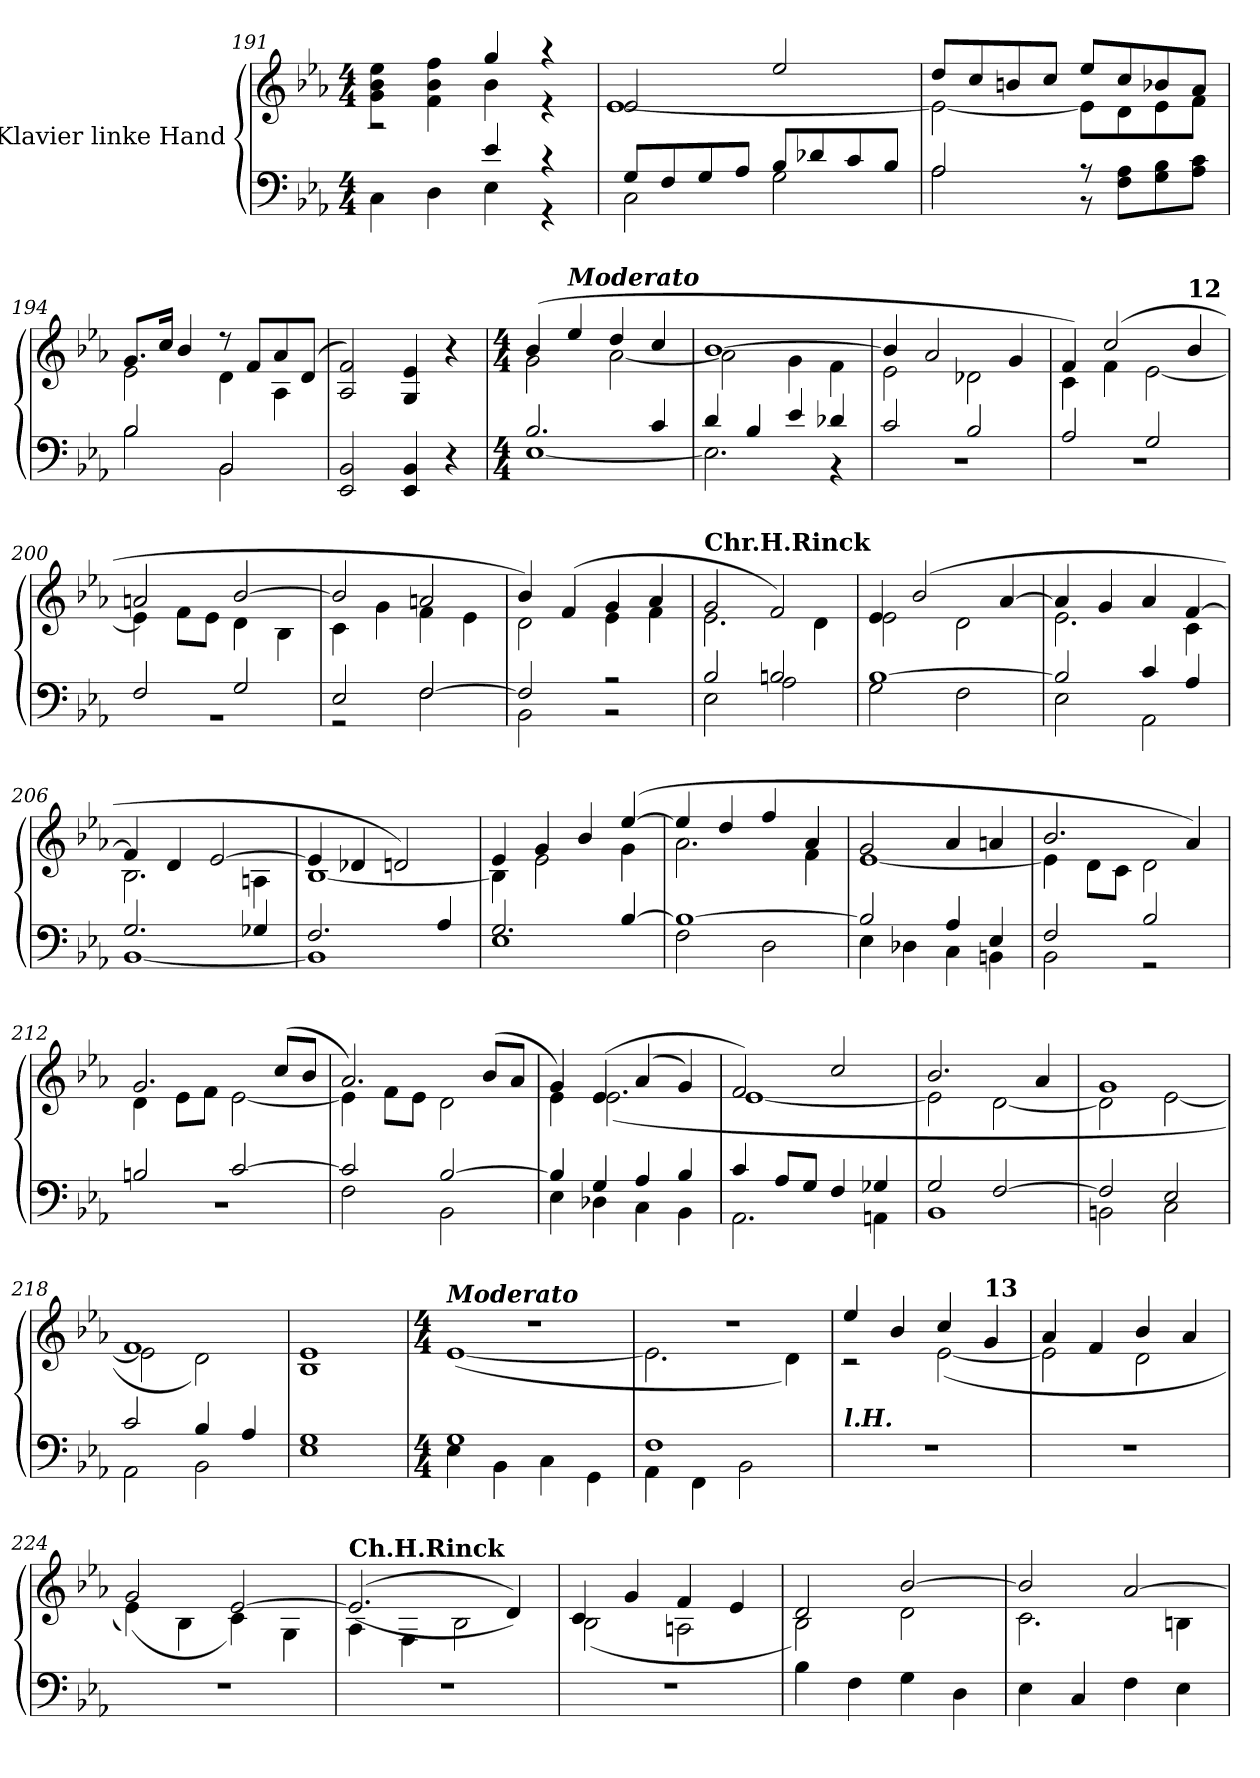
**kern	**kern
*part1	*part1
*staff2	*staff1
*I"Klavier linke Hand	*
*clefF4	*clefG2
*k[b-e-a-]	*k[b-e-a-]
*M4/4	*M4/4
=191	=191
*^	*^
*	*	*	*^
4C\	2ryy	4g\ 4b-\ 4ee-\	2ryy	2r
4D\	.	4f\ 4b-\ 4ff\	.	.
4e-/	4E-\	4gg/	4b-\	2ryy
4r	4r	4r	4r	.
*	*	*	*v	*v
=192	=192	=192	=192
8G/L	2C\	2e-/	[1e-
8F/	.	.	.
8G/	.	.	.
8A-/J	.	.	.
8B-/L	2G\	2ee-/	.
8d-X/	.	.	.
8c/	.	.	.
8B-/J	.	.	.
=193	=193	=193	=193
2A-/	2A-\	8dd/L	2e-\_
.	.	8cc/	.
.	.	8bn/	.
.	.	8cc/J	.
8r	8r	8ee-/L	8e-\L]
8F\ 8A-\L	4.ryy	8cc/	8d\
8G\ 8B-\	.	8b-X/	8e-\
8A-\ 8c\J	.	8a-/J	8f\J
!!LO:LB:g=z	!!
=194	=194	=194	=194
2B-/	2B-\	8.g/L	2e-\
.	.	16cc/Jk	.
.	.	4b-/	.
2BB-/	2BB-\	8r	4d\
.	.	8f/L	.
.	.	8a-/	4A-\
.	.	(8d/J	.
*v	*v	*	*
*	*v	*v
=195	=195
2EE-/ 2BB-/	2A-/ 2f/)
4EE-/ 4BB-/	4G/ 4e-/
4r	4r
!!LO:LB:g=z
=196	=196
*M4/4	*M4/4
*^	*^
2.B-/	[1E-	(4b-/	2g\
!	!	!LO:TX:a:Bi:t=Moderato	!
.	.	4ee-/	.
.	.	4dd/	[2a-\
4c/	.	4cc/	.
=197	=197	=197	=197
4d/	2.E-\]	[1b-	2a-\]
4B-/	.	.	.
4e-/	.	.	4g\
4d-X/	4r	.	4f\
=198	=198	=198	=198
2c/	1r	4b-/]	2e-\
.	.	2a-/	.
2B-/	.	.	2d-X\
.	.	4g/	.
=199	=199	=199	=199
2A-/	1r	4f/)	4c\
.	.	(2cc/	4f\
2G/	.	.	[2e-\
!	!	!LO:TX:a:B:t=12	!
.	.	4b-/	.
=200	=200	=200	=200
2F/	1r	2an/	4e-\]
.	.	.	8f\L
.	.	.	8e-\J
2G/	.	[2b-/	4d\
.	.	.	4B-\
=201	=201	=201	=201
2E-/	2r	2b-/]	4c\
.	.	.	4g\
[2F/	2F\	2an/	4f\
.	.	.	4e-\
!!LO:LB:g=z	!!
=202	=202	=202	=202
2F/]	2BB-\	4b-/)	2d\
.	.	(4f/	.
2r	2r	4g/	4e-\
.	.	4a-/	4f\
=203	=203	=203	=203
!	!	!LO:TX:a:B:t=Chr.H.Rinck	!
2B-/	2E-\	2g/	2.e-\
2Bn/	2A-\	2f/)	.
.	.	.	4d\
!!LO:PB:g=z	!!
=204	=204	=204	=204
[1B-	2G\	4e-/	2e-\
.	.	(2b-/	.
.	2F\	.	2d\
.	.	[4a-/	.
=205	=205	=205	=205
2B-/]	2E-\	4a-/]	2.e-\
.	.	4g/	.
4c/	2AA-\	4a-/	.
4A-/	.	[4f/	4c\
=206	=206	=206	=206
2.G/	[1BB-	4f/]	2.B-\
.	.	4d/	.
.	.	[2e-/	.
4G-X/	.	.	4An\
=207	=207	=207	=207
2.F/	1BB-]	4e-/]	[1B-
.	.	4d-X/	.
.	.	2dn/)	.
4A-/	.	.	.
=208	=208	=208	=208
2.G/	1E-	4e-/	4B-\]
.	.	4g/	2e-\
.	.	4b-/	.
[4B-/	.	([4ee-/	4g\
=209	=209	=209	=209
1B-_	2F\	4ee-/]	2.a-\
.	.	4dd/	.
.	2D\	4ff/	.
.	.	4a-/	4f\
!!LO:LB:g=z	!!
=210	=210	=210	=210
2B-/]	4E-\	2g/	[1e-
.	4D-X\	.	.
4A-/	4C\	4a-/	.
4E-/	4BBn\	4an/	.
=211	=211	=211	=211
2F/	2BB-\	2.b-/	4e-\]
.	.	.	8d\L
.	.	.	8c\J
2B-/	2r	.	2d\
.	.	4a-/)	.
!!LO:LB:g=z	!!
=212	=212	=212	=212
2Bn/	1r	2.g/	4d\
.	.	.	8e-\L
.	.	.	8f\J
[2c/	.	.	[2e-\
.	.	(8cc/L	.
.	.	8b-/J	.
=213	=213	=213	=213
2c/]	2F\	2.a-/)	4e-\]
.	.	.	8f\L
.	.	.	8e-\J
[2B-/	2BB-\	.	2d\
.	.	(8b-/L	.
.	.	8a-/J	.
=214	=214	=214	=214
4B-/]	4E-\	4g/)	4e-\
4G/	4D-X\	(4e-/	(2.e-\
4A-/	4C\	(4a-/	.
4B-/	4BB-\	4g/)	.
=215	=215	=215	=215
4c/	2.AA-\	2f/)	[1e-
8A-/L	.	.	.
8G/J	.	.	.
4F/	.	2cc/	.
4G-X/	4AAn\	.	.
=216	=216	=216	=216
2G/	1BB-	2.b-/	2e-\]
[2F/	.	.	[2d\
.	.	4a-/	.
=217	=217	=217	=217
2F/]	2BBn\	1g	2d\]
2E-/	2C\	.	[2e-\
!!LO:LB:g=z	!!
=218	=218	=218	=218
2c/	2AA-\	1f	2e-\]
4B-/	2BB-\	.	2d\)
4A->/	.	.	.
=219	=219	=219	=219
1G	1E-	1e-	1B->
!!LO:LB:g=z	!!
=220	=220	=220	=220
*M4/4	*	*M4/4	*
!	!	!LO:TX:a:Bi:t=Moderato	!
1G	4E-\	1r	([1e-
.	4BB-\	.	.
.	4C\	.	.
.	4GG\	.	.
=221	=221	=221	=221
1F	4AA-\	1r	2.e-\]
.	4FF\	.	.
.	2BB-\	.	.
.	.	.	4d\)
*v	*v	*	*
=222	=222	=222
!LO:TX:a:Bi:t=l.H.	!	!
1r	4ee-/	2r
.	4b-/	.
.	4cc/	([2e-\
!	!LO:TX:a:B:t=13	!
.	4g/	.
=223	=223	=223
1r	4a-/	2e-\]
.	4f/	.
.	4b-/	2d\
.	4a-/	.
=224	=224	=224
1r	2g/	(4e-\)
.	.	4B-\
.	[2e-/	4c\)
.	.	4G\
=225	=225	=225
!	!LO:TX:a:B:t=Ch.H.Rinck	!
1r	((2.e-/]	4A-\
.	.	4F\
.	.	2B-\
.	4d/))	.
!!LO:LB:g=z	!!
=226	=226	=226
1r	4c/	(2B-\
.	4g/	.
.	4f/	2An\
.	4e-/	.
=227	=227	=227
4B-\	2d/	2B-\)
4F\	.	.
4G\	[2b-/	2d\
4D\	.	.
=228	=228	=228
4E-\	2b-/]	2.c\
4C/	.	.
4F\	[2a-/	.
4E-\	.	4Bn\
*	*v	*v
=	=
*-	*-
